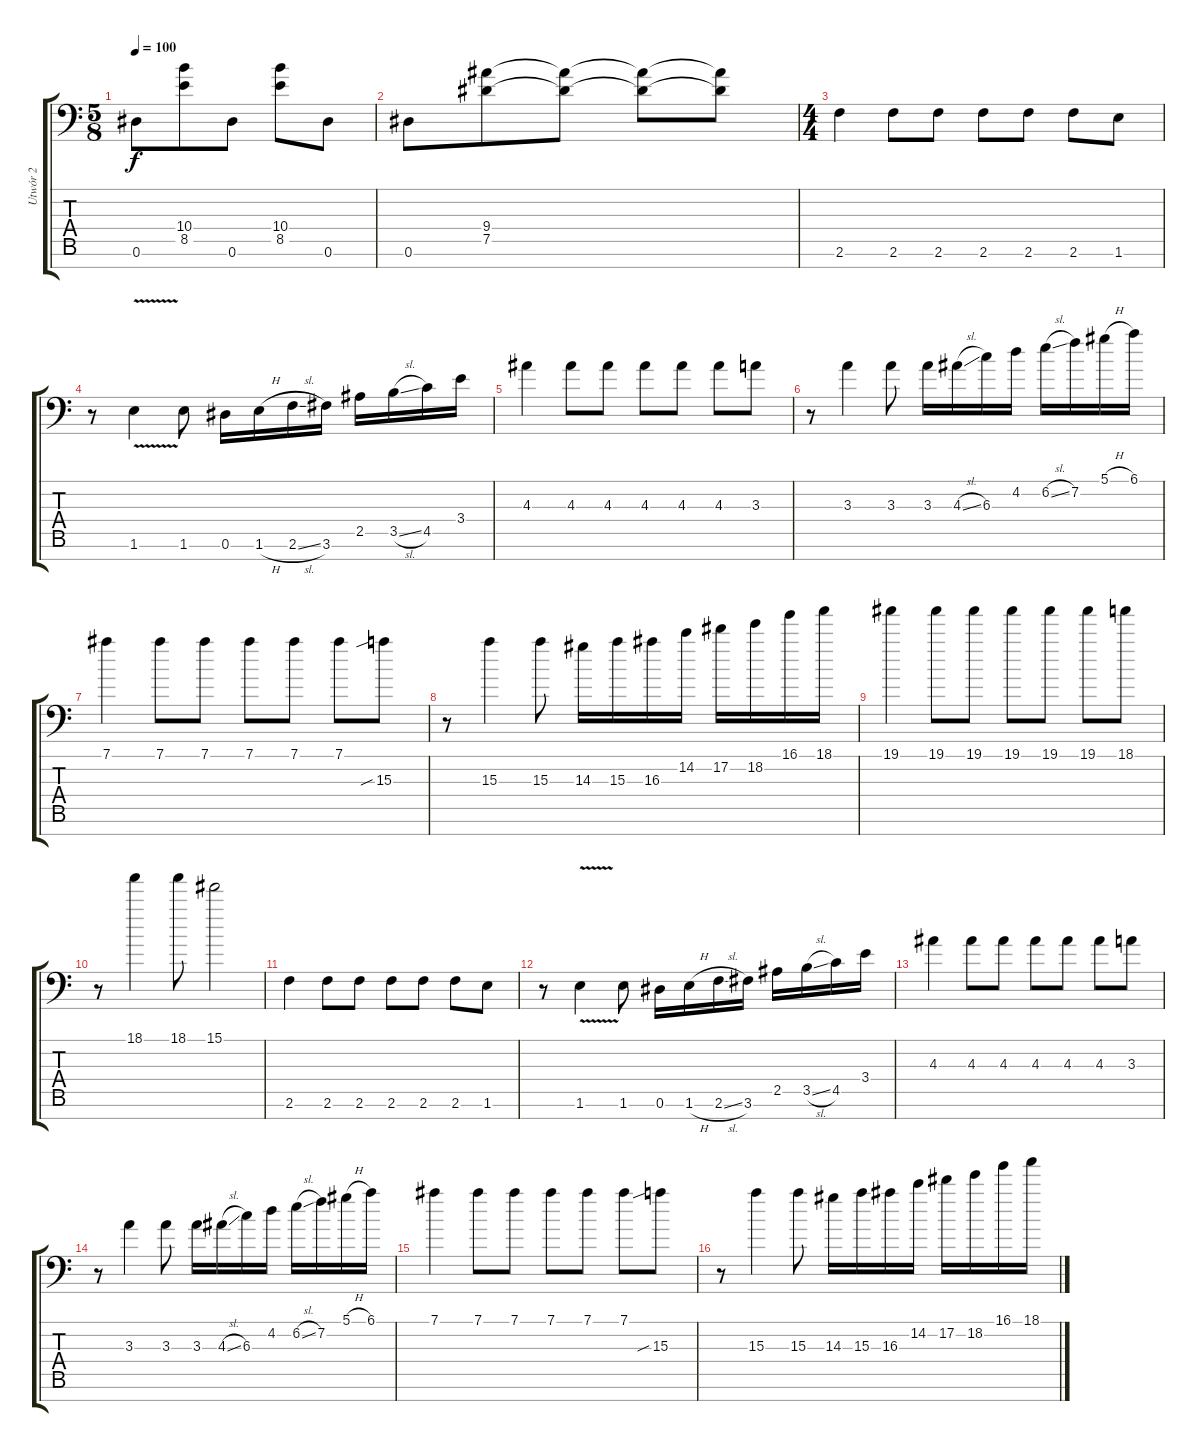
\track ("Utwór 2" "Utwór 2") {instrument overdrivenguitar}
\staff {score tabs}
\tuning (Eb4 Bb3 Gb3 Db3 Ab2 Eb2 Bb1) {hide}
\ts (5 8)
\tempo 100
\clef f4
\ks c
0.6.8{dy f} (10.4 8.5).8 0.6.8 (10.4 8.5).8 0.6.8 |
0.6.8 (9.4 7.5).8 (9.4{t} 7.5{t}).8 (9.4{t} 7.5{t}).8 (9.4{t} 7.5{t}).8 |
\ts (4 4)
2.6.4 2.6.8 2.6.8 2.6.8 2.6.8 2.6.8 1.6.8 |
r.8 1.6{v}.4 1.6.8 0.6.16 1.6{h}.16 2.6{sl}.16 3.6.16 2.5.16 3.5{sl}.16 4.5.16 3.4.16 |
4.3.4 4.3.8 4.3.8 4.3.8 4.3.8 4.3.8 3.3.8 |
r.8 3.3.4 3.3.8 3.3.16 4.3{sl}.16 6.3.16 4.2.16 6.2{sl}.16 7.2.16 5.1{h}.16 6.1.16 |
7.1.4 7.1.8 7.1.8 7.1.8 7.1.8 7.1.8 15.3{sib}.8 |
r.8 15.3.4 15.3.8 14.3.16 15.3.16 16.3.16 14.2.16 17.2.16 18.2.16 16.1.16 18.1.16 |
19.1.4 19.1.8 19.1.8 19.1.8 19.1.8 19.1.8 18.1.8 |
r.8 18.1.4 18.1.8 15.1.2 |
2.6.4 2.6.8 2.6.8 2.6.8 2.6.8 2.6.8 1.6.8 |
r.8 1.6{v}.4 1.6.8 0.6.16 1.6{h}.16 2.6{sl}.16 3.6.16 2.5.16 3.5{sl}.16 4.5.16 3.4.16 |
4.3.4 4.3.8 4.3.8 4.3.8 4.3.8 4.3.8 3.3.8 |
r.8 3.3.4 3.3.8 3.3.16 4.3{sl}.16 6.3.16 4.2.16 6.2{sl}.16 7.2.16 5.1{h}.16 6.1.16 |
7.1.4 7.1.8 7.1.8 7.1.8 7.1.8 7.1.8 15.3{sib}.8 |
r.8 15.3.4 15.3.8 14.3.16 15.3.16 16.3.16 14.2.16 17.2.16 18.2.16 16.1.16 18.1.16
